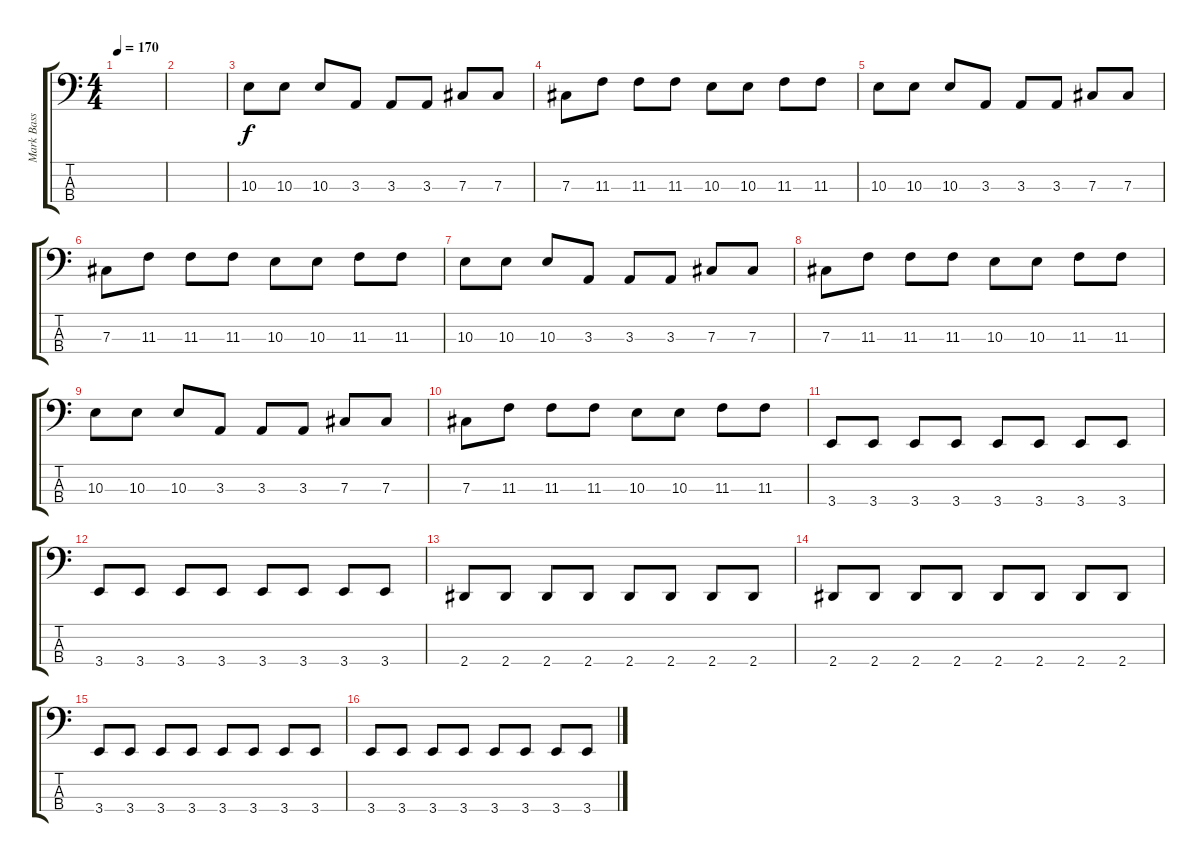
\track ("Mark Bass" "Mark Bass") {instrument electricbasspick}
\staff {score tabs}
\tuning (E2 B1 Gb1 Db1) {hide}
\ts (4 4)
\tempo 170
\clef f4
\ks c
|
|
10.3.8 10.3.8 10.3.8 3.3.8 3.3.8 3.3.8 7.3.8 7.3.8 |
7.3.8 11.3.8 11.3.8 11.3.8 10.3.8 10.3.8 11.3.8 11.3.8 |
10.3.8 10.3.8 10.3.8 3.3.8 3.3.8 3.3.8 7.3.8 7.3.8 |
7.3.8 11.3.8 11.3.8 11.3.8 10.3.8 10.3.8 11.3.8 11.3.8 |
10.3.8 10.3.8 10.3.8 3.3.8 3.3.8 3.3.8 7.3.8 7.3.8 |
7.3.8 11.3.8 11.3.8 11.3.8 10.3.8 10.3.8 11.3.8 11.3.8 |
10.3.8 10.3.8 10.3.8 3.3.8 3.3.8 3.3.8 7.3.8 7.3.8 |
7.3.8 11.3.8 11.3.8 11.3.8 10.3.8 10.3.8 11.3.8 11.3.8 |
3.4.8 3.4.8 3.4.8 3.4.8 3.4.8 3.4.8 3.4.8 3.4.8 |
3.4.8 3.4.8 3.4.8 3.4.8 3.4.8 3.4.8 3.4.8 3.4.8 |
2.4.8 2.4.8 2.4.8 2.4.8 2.4.8 2.4.8 2.4.8 2.4.8 |
2.4.8 2.4.8 2.4.8 2.4.8 2.4.8 2.4.8 2.4.8 2.4.8 |
3.4.8 3.4.8 3.4.8 3.4.8 3.4.8 3.4.8 3.4.8 3.4.8 |
3.4.8 3.4.8 3.4.8 3.4.8 3.4.8 3.4.8 3.4.8 3.4.8
